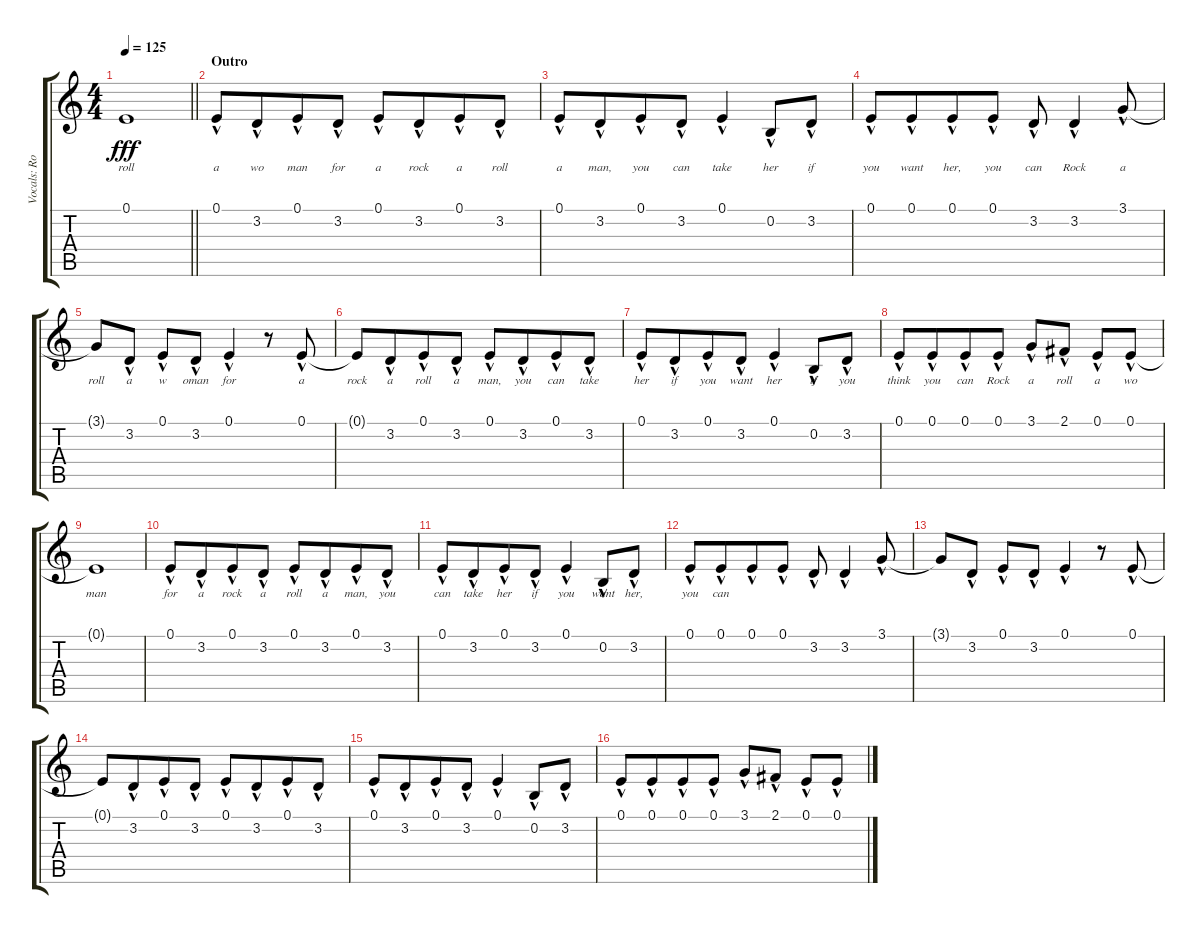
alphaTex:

\track ("Vocals: Rob" "Vocals: Ro") {instrument lead2sawtooth}
\staff {score tabs}
\tuning (E4 B3 G3 D3 A2 E2) {hide}
\ts (4 4)
\tempo 125
\clef g2
\barLineRight lightlight
\ks c
0.1{t}.1{lyrics (0 "roll") lyrics (1 "") lyrics (2 "") lyrics (3 "") lyrics (4 "") dy fff} |
\section ("" "Outro")
0.1{hac}.8{lyrics (0 "a") lyrics (1 "") lyrics (2 "") lyrics (3 "") lyrics (4 "") volume 12} 3.2{hac}.8{lyrics (0 "wo") lyrics (1 "") lyrics (2 "") lyrics (3 "") lyrics (4 "") beam merge} 0.1{hac}.8{lyrics (0 "man") lyrics (1 "") lyrics (2 "") lyrics (3 "") lyrics (4 "")} 3.2{hac}.8{lyrics (0 "for") lyrics (1 "") lyrics (2 "") lyrics (3 "") lyrics (4 "") beam split} 0.1{hac}.8{lyrics (0 "a") lyrics (1 "") lyrics (2 "") lyrics (3 "") lyrics (4 "")} 3.2{hac}.8{lyrics (0 "rock") lyrics (1 "") lyrics (2 "") lyrics (3 "") lyrics (4 "") beam merge} 0.1{hac}.8{lyrics (0 "a") lyrics (1 "") lyrics (2 "") lyrics (3 "") lyrics (4 "")} 3.2{hac}.8{lyrics (0 "roll") lyrics (1 "") lyrics (2 "") lyrics (3 "") lyrics (4 "")} |
0.1{hac}.8{lyrics (0 "a") lyrics (1 "") lyrics (2 "") lyrics (3 "") lyrics (4 "")} 3.2{hac}.8{lyrics (0 "man,") lyrics (1 "") lyrics (2 "") lyrics (3 "") lyrics (4 "") beam merge} 0.1{hac}.8{lyrics (0 "you") lyrics (1 "") lyrics (2 "") lyrics (3 "") lyrics (4 "")} 3.2{hac}.8{lyrics (0 "can") lyrics (1 "") lyrics (2 "") lyrics (3 "") lyrics (4 "")} 0.1{hac}.4{lyrics (0 "take") lyrics (1 "") lyrics (2 "") lyrics (3 "") lyrics (4 "")} 0.2{hac}.8{lyrics (0 "her") lyrics (1 "") lyrics (2 "") lyrics (3 "") lyrics (4 "")} 3.2{hac}.8{lyrics (0 "if") lyrics (1 "") lyrics (2 "") lyrics (3 "") lyrics (4 "")} |
0.1{hac}.8{lyrics (0 "you") lyrics (1 "") lyrics (2 "") lyrics (3 "") lyrics (4 "")} 0.1{hac}.8{lyrics (0 "want") lyrics (1 "") lyrics (2 "") lyrics (3 "") lyrics (4 "") beam merge} 0.1{hac}.8{lyrics (0 "her,") lyrics (1 "") lyrics (2 "") lyrics (3 "") lyrics (4 "")} 0.1{hac}.8{lyrics (0 "you") lyrics (1 "") lyrics (2 "") lyrics (3 "") lyrics (4 "")} 3.2{hac}.8{lyrics (0 "can") lyrics (1 "") lyrics (2 "") lyrics (3 "") lyrics (4 "")} 3.2{hac}.4{lyrics (0 "Rock") lyrics (1 "") lyrics (2 "") lyrics (3 "") lyrics (4 "")} 3.1{hac}.8{lyrics (0 "a") lyrics (1 "") lyrics (2 "") lyrics (3 "") lyrics (4 "")} |
3.1{t}.8{lyrics (0 "roll") lyrics (1 "") lyrics (2 "") lyrics (3 "") lyrics (4 "")} 3.2{hac}.8{lyrics (0 "a") lyrics (1 "") lyrics (2 "") lyrics (3 "") lyrics (4 "")} 0.1{hac}.8{lyrics (0 "w") lyrics (1 "") lyrics (2 "") lyrics (3 "") lyrics (4 "")} 3.2{hac}.8{lyrics (0 "oman") lyrics (1 "") lyrics (2 "") lyrics (3 "") lyrics (4 "")} 0.1{hac}.4{lyrics (0 "for") lyrics (1 "") lyrics (2 "") lyrics (3 "") lyrics (4 "")} r.8 0.1{hac}.8{lyrics (0 "a") lyrics (1 "") lyrics (2 "") lyrics (3 "") lyrics (4 "")} |
0.1{t}.8{lyrics (0 "rock") lyrics (1 "") lyrics (2 "") lyrics (3 "") lyrics (4 "") volume 8} 3.2{hac}.8{lyrics (0 "a") lyrics (1 "") lyrics (2 "") lyrics (3 "") lyrics (4 "") beam merge} 0.1{hac}.8{lyrics (0 "roll") lyrics (1 "") lyrics (2 "") lyrics (3 "") lyrics (4 "")} 3.2{hac}.8{lyrics (0 "a") lyrics (1 "") lyrics (2 "") lyrics (3 "") lyrics (4 "") beam split} 0.1{hac}.8{lyrics (0 "man,") lyrics (1 "") lyrics (2 "") lyrics (3 "") lyrics (4 "")} 3.2{hac}.8{lyrics (0 "you") lyrics (1 "") lyrics (2 "") lyrics (3 "") lyrics (4 "") beam merge} 0.1{hac}.8{lyrics (0 "can") lyrics (1 "") lyrics (2 "") lyrics (3 "") lyrics (4 "")} 3.2{hac}.8{lyrics (0 "take") lyrics (1 "") lyrics (2 "") lyrics (3 "") lyrics (4 "")} |
0.1{hac}.8{lyrics (0 "her") lyrics (1 "") lyrics (2 "") lyrics (3 "") lyrics (4 "")} 3.2{hac}.8{lyrics (0 "if") lyrics (1 "") lyrics (2 "") lyrics (3 "") lyrics (4 "") beam merge} 0.1{hac}.8{lyrics (0 "you") lyrics (1 "") lyrics (2 "") lyrics (3 "") lyrics (4 "")} 3.2{hac}.8{lyrics (0 "want") lyrics (1 "") lyrics (2 "") lyrics (3 "") lyrics (4 "")} 0.1{hac}.4{lyrics (0 "her") lyrics (1 "") lyrics (2 "") lyrics (3 "") lyrics (4 "")} 0.2{hac}.8{lyrics (0 "if") lyrics (1 "") lyrics (2 "") lyrics (3 "") lyrics (4 "")} 3.2{hac}.8{lyrics (0 "you") lyrics (1 "") lyrics (2 "") lyrics (3 "") lyrics (4 "")} |
0.1{hac}.8{lyrics (0 "think") lyrics (1 "") lyrics (2 "") lyrics (3 "") lyrics (4 "")} 0.1{hac}.8{lyrics (0 "you") lyrics (1 "") lyrics (2 "") lyrics (3 "") lyrics (4 "") beam merge} 0.1{hac}.8{lyrics (0 "can") lyrics (1 "") lyrics (2 "") lyrics (3 "") lyrics (4 "")} 0.1{hac}.8{lyrics (0 "Rock") lyrics (1 "") lyrics (2 "") lyrics (3 "") lyrics (4 "")} 3.1{hac}.8{lyrics (0 "a") lyrics (1 "") lyrics (2 "") lyrics (3 "") lyrics (4 "")} 2.1{hac}.8{lyrics (0 "roll") lyrics (1 "") lyrics (2 "") lyrics (3 "") lyrics (4 "")} 0.1{hac}.8{lyrics (0 "a") lyrics (1 "") lyrics (2 "") lyrics (3 "") lyrics (4 "")} 0.1{hac}.8{lyrics (0 "wo") lyrics (1 "") lyrics (2 "") lyrics (3 "") lyrics (4 "")} |
0.1{t}.1{lyrics (0 "man") lyrics (1 "") lyrics (2 "") lyrics (3 "") lyrics (4 "")} |
0.1{hac}.8{lyrics (0 "for") lyrics (1 "") lyrics (2 "") lyrics (3 "") lyrics (4 "") volume 4} 3.2{hac}.8{lyrics (0 "a") lyrics (1 "") lyrics (2 "") lyrics (3 "") lyrics (4 "") beam merge} 0.1{hac}.8{lyrics (0 "rock") lyrics (1 "") lyrics (2 "") lyrics (3 "") lyrics (4 "")} 3.2{hac}.8{lyrics (0 "a") lyrics (1 "") lyrics (2 "") lyrics (3 "") lyrics (4 "") beam split} 0.1{hac}.8{lyrics (0 "roll") lyrics (1 "") lyrics (2 "") lyrics (3 "") lyrics (4 "")} 3.2{hac}.8{lyrics (0 "a") lyrics (1 "") lyrics (2 "") lyrics (3 "") lyrics (4 "") beam merge} 0.1{hac}.8{lyrics (0 "man,") lyrics (1 "") lyrics (2 "") lyrics (3 "") lyrics (4 "")} 3.2{hac}.8{lyrics (0 "you") lyrics (1 "") lyrics (2 "") lyrics (3 "") lyrics (4 "")} |
0.1{hac}.8{lyrics (0 "can") lyrics (1 "") lyrics (2 "") lyrics (3 "") lyrics (4 "")} 3.2{hac}.8{lyrics (0 "take") lyrics (1 "") lyrics (2 "") lyrics (3 "") lyrics (4 "") beam merge} 0.1{hac}.8{lyrics (0 "her") lyrics (1 "") lyrics (2 "") lyrics (3 "") lyrics (4 "")} 3.2{hac}.8{lyrics (0 "if") lyrics (1 "") lyrics (2 "") lyrics (3 "") lyrics (4 "")} 0.1{hac}.4{lyrics (0 "you") lyrics (1 "") lyrics (2 "") lyrics (3 "") lyrics (4 "")} 0.2{hac}.8{lyrics (0 "want") lyrics (1 "") lyrics (2 "") lyrics (3 "") lyrics (4 "")} 3.2{hac}.8{lyrics (0 "her,") lyrics (1 "") lyrics (2 "") lyrics (3 "") lyrics (4 "")} |
0.1{hac}.8{lyrics (0 "you") lyrics (1 "") lyrics (2 "") lyrics (3 "") lyrics (4 "")} 0.1{hac}.8{lyrics (0 "can") lyrics (1 "") lyrics (2 "") lyrics (3 "") lyrics (4 "") beam merge} 0.1{hac}.8 0.1{hac}.8 3.2{hac}.8 3.2{hac}.4 3.1{hac}.8 |
3.1{t}.8 3.2{hac}.8 0.1{hac}.8 3.2{hac}.8 0.1{hac}.4 r.8 0.1{hac}.8 |
0.1{t}.8{volume 0} 3.2{hac}.8{beam merge} 0.1{hac}.8 3.2{hac}.8{beam split} 0.1{hac}.8 3.2{hac}.8{beam merge} 0.1{hac}.8 3.2{hac}.8 |
0.1{hac}.8 3.2{hac}.8{beam merge} 0.1{hac}.8 3.2{hac}.8 0.1{hac}.4 0.2{hac}.8 3.2{hac}.8 |
0.1{hac}.8 0.1{hac}.8{beam merge} 0.1{hac}.8 0.1{hac}.8 3.1{hac}.8 2.1{hac}.8 0.1{hac}.8 0.1{hac}.8
